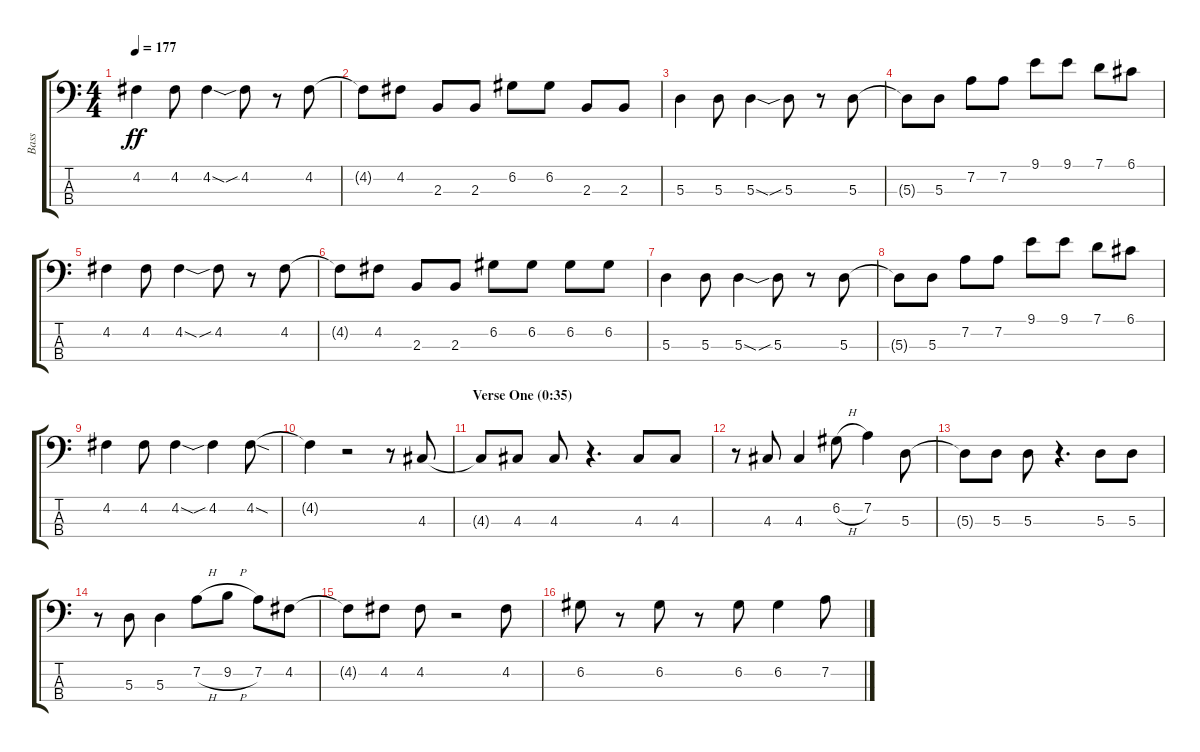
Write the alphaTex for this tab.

\track ("Bass" "Bass") {instrument electricbassfinger}
\staff {score tabs}
\tuning (G2 D2 A1 D1) {hide}
\ts (4 4)
\tempo 177
\clef f4
\ks c
4.2.4{dy ff} 4.2.8 4.2{sod}.4 4.2{sib}.8 r.8 4.2.8 |
4.2{t}.8 4.2.8 2.3.8 2.3.8 6.2.8 6.2.8 2.3.8 2.3.8 |
5.3.4 5.3.8 5.3{sod}.4 5.3{sib}.8 r.8 5.3.8 |
5.3{t}.8 5.3.8 7.2.8 7.2.8 9.1.8 9.1.8 7.1.8 6.1.8 |
4.2.4 4.2.8 4.2{sod}.4 4.2{sib}.8 r.8 4.2.8 |
4.2{t}.8 4.2.8 2.3.8 2.3.8 6.2.8 6.2.8 6.2.8 6.2.8 |
5.3.4 5.3.8 5.3{sod}.4 5.3{sib}.8 r.8 5.3.8 |
5.3{t}.8 5.3.8 7.2.8 7.2.8 9.1.8 9.1.8 7.1.8 6.1.8 |
4.2.4 4.2.8 4.2{sod}.4 4.2{sib}.4 4.2{sod}.8 |
4.2{t}.4 r.2 r.8 4.3.8 |
\section ("" "Verse One (0:35)")
4.3{t}.8 4.3.8 4.3.8 r.4{d} 4.3.8 4.3.8 |
r.8 4.3.8 4.3.4 6.2{h}.8 7.2.4 5.3.8 |
5.3{t}.8 5.3.8 5.3.8 r.4{d} 5.3.8 5.3.8 |
r.8 5.3.8 5.3.4 7.2{h}.8 9.2{h}.8 7.2.8 4.2.8 |
4.2{t}.8 4.2.8 4.2.8 r.2 4.2.8 |
6.2.8 r.8 6.2.8 r.8 6.2.8 6.2.4 7.2.8
